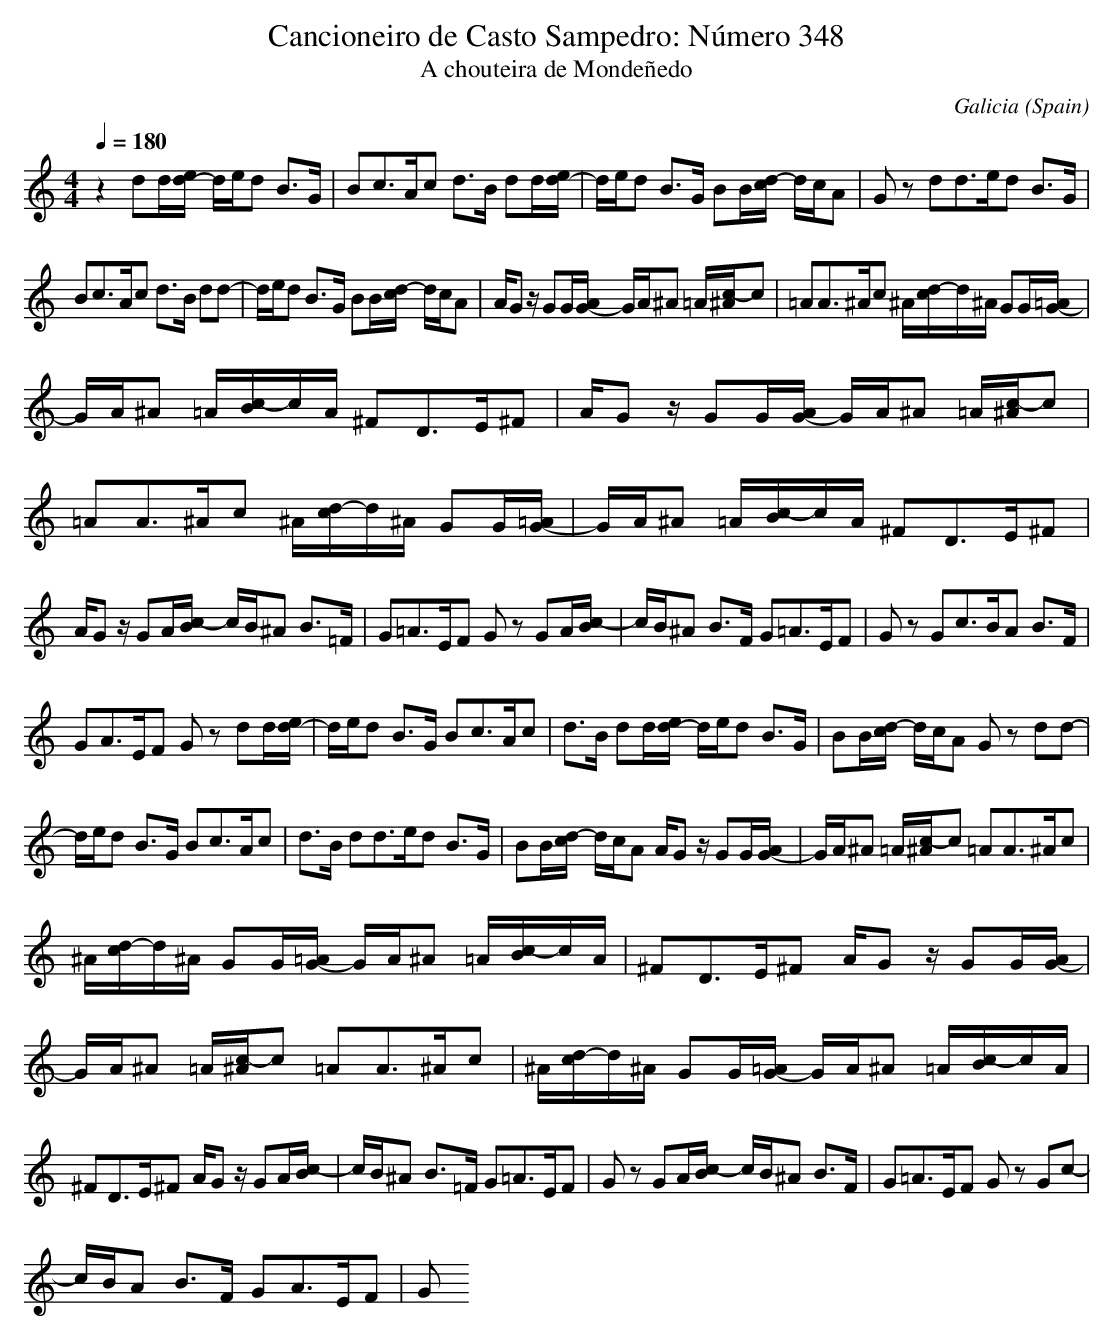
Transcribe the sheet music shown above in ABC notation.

X:1
T:Cancioneiro de Casto Sampedro: N\'umero 348
T:A chouteira de Mondeñedo
O:Galicia (Spain)
M: 4/4
L: 1/8
Q:1/4=180
K:C % 0 sharps
z2 dd/2[e/2d/2-] d/2e/2d B3/2G/2|Bc3/2A/2c d3/2B/2 dd/2[e/2d/2-]|d/2e/2d B3/2G/2 BB/2[d/2-c/2] d/2c/2A|Gz dd3/2e/2d B3/2G/2|
Bc3/2A/2c d3/2B/2 dd-|d/2e/2d B3/2G/2 BB/2[d/2-c/2] d/2c/2A|A/2Gz/2 GG/2[A/2G/2-] G/2A/2^A =A/2[c/2-^A/2]c|=AA3/2^A/2c ^A/2[d/2-c/2]d/2^A/2 GG/2[=A/2G/2-]|
G/2A/2^A =A/2[c/2-B/2]c/2A/2 ^FD3/2E/2^F|A/2Gz/2 GG/2[A/2G/2-] G/2A/2^A =A/2[c/2-^A/2]c|=AA3/2^A/2c ^A/2[d/2-c/2]d/2^A/2 GG/2[=A/2G/2-]|G/2A/2^A =A/2[c/2-B/2]c/2A/2 ^FD3/2E/2^F|
A/2Gz/2 GA/2[c/2-B/2] c/2B/2^A B3/2=F/2|G=A3/2E/2F Gz GA/2[c/2-B/2]|c/2B/2^A B3/2F/2 G=A3/2E/2F|Gz Gc3/2B/2A B3/2F/2|
GA3/2E/2F Gz dd/2[e/2d/2-]|d/2e/2d B3/2G/2 Bc3/2A/2c|d3/2B/2 dd/2[e/2d/2-] d/2e/2d B3/2G/2|BB/2[d/2-c/2] d/2c/2A Gz dd-|
d/2e/2d B3/2G/2 Bc3/2A/2c|d3/2B/2 dd3/2e/2d B3/2G/2|BB/2[d/2-c/2] d/2c/2A A/2Gz/2 GG/2[A/2G/2-]|G/2A/2^A =A/2[c/2-^A/2]c =AA3/2^A/2c|
^A/2[d/2-c/2]d/2^A/2 GG/2[=A/2G/2-] G/2A/2^A =A/2[c/2-B/2]c/2A/2|^FD3/2E/2^F A/2Gz/2 GG/2[A/2G/2-]|G/2A/2^A =A/2[c/2-^A/2]c =AA3/2^A/2c|^A/2[d/2-c/2]d/2^A/2 GG/2[=A/2G/2-] G/2A/2^A =A/2[c/2-B/2]c/2A/2|
^FD3/2E/2^F A/2Gz/2 GA/2[c/2-B/2]|c/2B/2^A B3/2=F/2 G=A3/2E/2F|Gz GA/2[c/2-B/2] c/2B/2^A B3/2F/2|G=A3/2E/2F Gz Gc-|
c/2B/2A B3/2F/2 GA3/2E/2F|G
